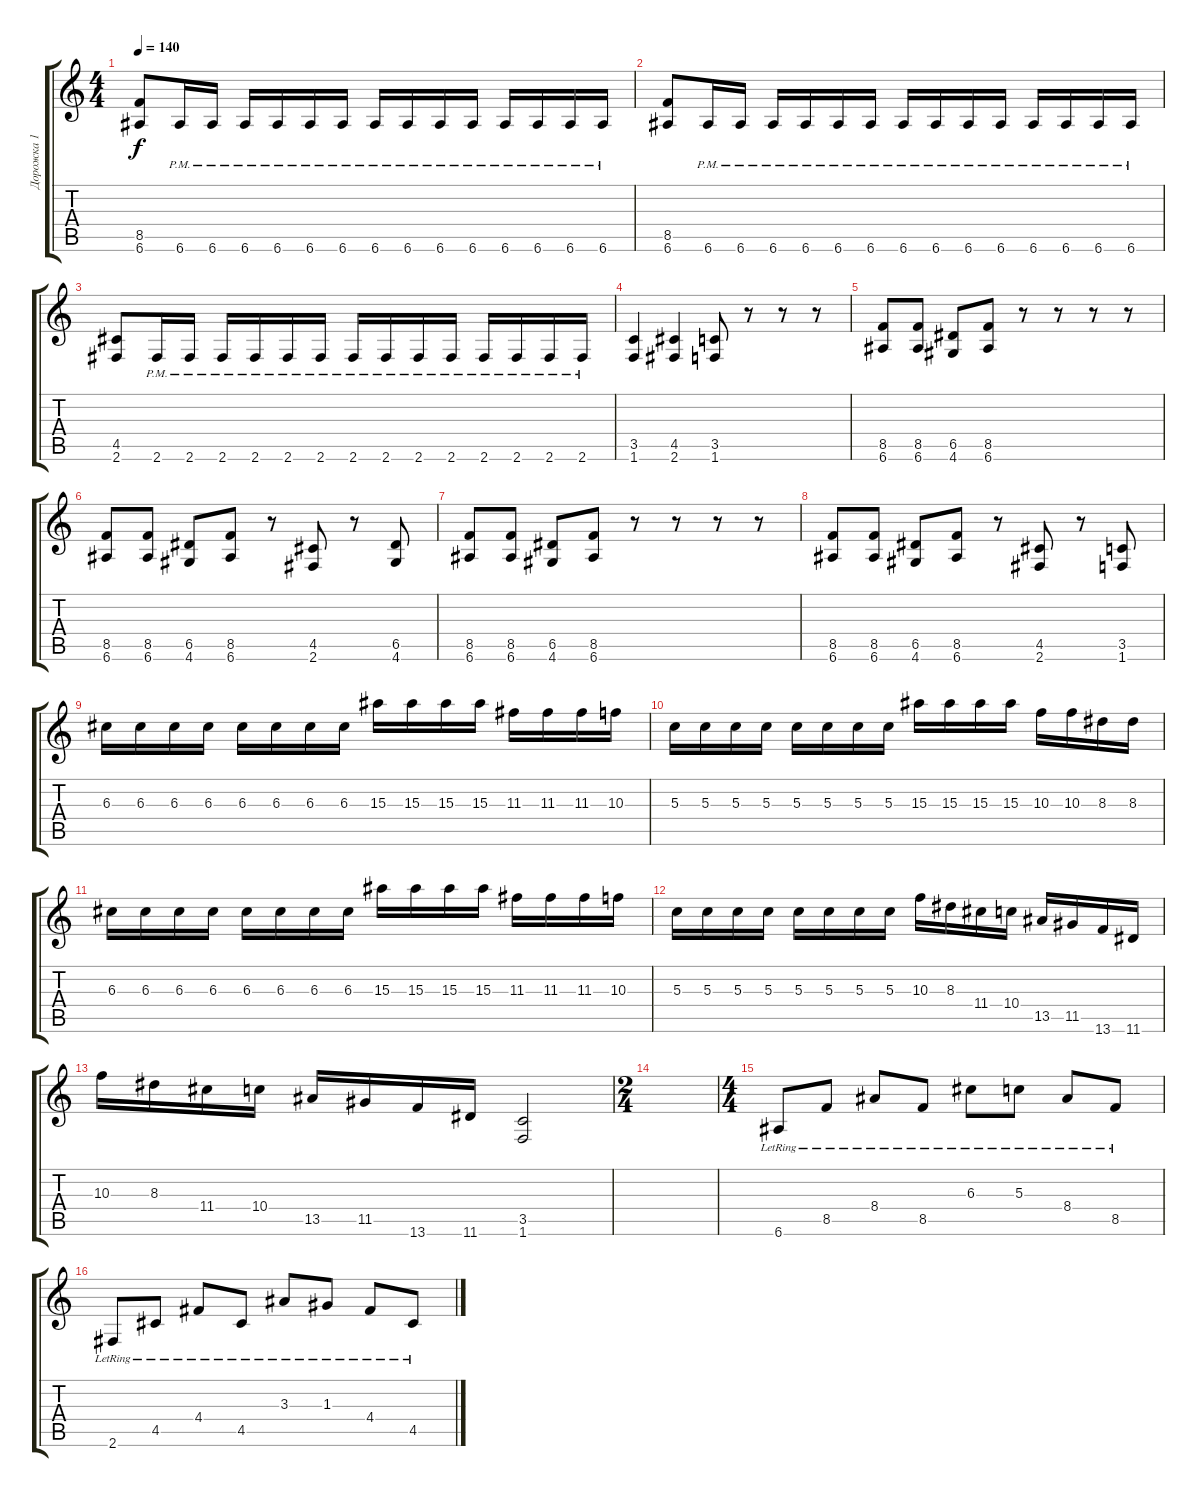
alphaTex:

\track ("Дорожка 1" "Дорожка 1") {instrument distortionguitar}
\staff {score tabs}
\tuning (E4 B3 G3 D3 A2 E2) {hide}
\ts (4 4)
\tempo 140
\clef g2
\ks c
(8.5 6.6).8{dy f} 6.6{pm}.16 6.6{pm}.16 6.6{pm}.16 6.6{pm}.16 6.6{pm}.16 6.6{pm}.16 6.6{pm}.16 6.6{pm}.16 6.6{pm}.16 6.6{pm}.16 6.6{pm}.16 6.6{pm}.16 6.6{pm}.16 6.6{pm}.16 |
(8.5 6.6).8 6.6{pm}.16 6.6{pm}.16 6.6{pm}.16 6.6{pm}.16 6.6{pm}.16 6.6{pm}.16 6.6{pm}.16 6.6{pm}.16 6.6{pm}.16 6.6{pm}.16 6.6{pm}.16 6.6{pm}.16 6.6{pm}.16 6.6{pm}.16 |
(4.5 2.6).8 2.6{pm}.16 2.6{pm}.16 2.6{pm}.16 2.6{pm}.16 2.6{pm}.16 2.6{pm}.16 2.6{pm}.16 2.6{pm}.16 2.6{pm}.16 2.6{pm}.16 2.6{pm}.16 2.6{pm}.16 2.6{pm}.16 2.6{pm}.16 |
(3.5 1.6).4 (4.5 2.6).4 (3.5 1.6).8 r.8 r.8 r.8 |
(8.5 6.6).8 (8.5 6.6).8 (6.5 4.6).8 (8.5 6.6).8 r.8 r.8 r.8 r.8 |
(8.5 6.6).8 (8.5 6.6).8 (6.5 4.6).8 (8.5 6.6).8 r.8 (4.5 2.6).8 r.8 (6.5 4.6).8 |
(8.5 6.6).8 (8.5 6.6).8 (6.5 4.6).8 (8.5 6.6).8 r.8 r.8 r.8 r.8 |
(8.5 6.6).8 (8.5 6.6).8 (6.5 4.6).8 (8.5 6.6).8 r.8 (4.5 2.6).8 r.8 (3.5 1.6).8 |
6.3.16 6.3.16 6.3.16 6.3.16 6.3.16 6.3.16 6.3.16 6.3.16 15.3.16 15.3.16 15.3.16 15.3.16 11.3.16 11.3.16 11.3.16 10.3.16 |
5.3.16 5.3.16 5.3.16 5.3.16 5.3.16 5.3.16 5.3.16 5.3.16 15.3.16 15.3.16 15.3.16 15.3.16 10.3.16 10.3.16 8.3.16 8.3.16 |
6.3.16 6.3.16 6.3.16 6.3.16 6.3.16 6.3.16 6.3.16 6.3.16 15.3.16 15.3.16 15.3.16 15.3.16 11.3.16 11.3.16 11.3.16 10.3.16 |
5.3.16 5.3.16 5.3.16 5.3.16 5.3.16 5.3.16 5.3.16 5.3.16 10.3.16 8.3.16 11.4.16 10.4.16 13.5.16 11.5.16 13.6.16 11.6.16 |
10.3.16 8.3.16 11.4.16 10.4.16 13.5.16 11.5.16 13.6.16 11.6.16 (3.5 1.6).2 |
\ts (2 4)
|
\ts (4 4)
6.6{lr}.8{instrument electricguitarjazz} 8.5{lr}.8 8.4{lr}.8 8.5{lr}.8 6.3{lr}.8 5.3{lr}.8 8.4{lr}.8 8.5{lr}.8 |
2.6{lr}.8 4.5{lr}.8 4.4{lr}.8 4.5{lr}.8 3.3{lr}.8 1.3{lr}.8 4.4{lr}.8 4.5{lr}.8
